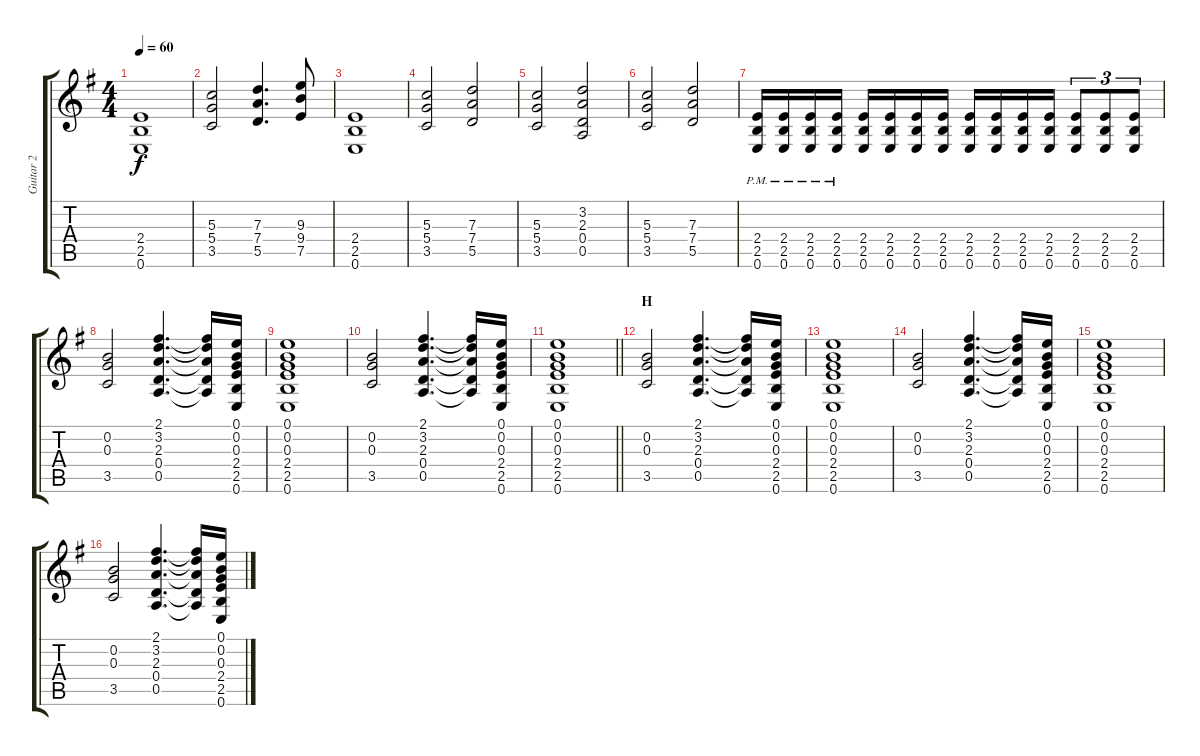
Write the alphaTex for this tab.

\track ("Guitar 2" "Guitar 2") {instrument distortionguitar}
\staff {score tabs}
\tuning (E4 B3 G3 D3 A2 E2) {hide}
\ts (4 4)
\tempo 60
\clef g2
\ks g
(2.4 2.5 0.6).1{dy f} |
(5.3 5.4 3.5).2 (7.3 7.4 5.5).4{d} (9.3 9.4 7.5).8 |
(2.4 2.5 0.6).1 |
(5.3 5.4 3.5).2 (7.3 7.4 5.5).2 |
(5.3 5.4 3.5).2 (3.2 2.3 0.4 0.5).2 |
(5.3 5.4 3.5).2 (7.3 7.4 5.5).2 |
(2.4{pm} 2.5{pm} 0.6{pm}).16 (2.4{pm} 2.5{pm} 0.6{pm}).16 (2.4{pm} 2.5{pm} 0.6{pm}).16 (2.4{pm} 2.5{pm} 0.6{pm}).16 (2.4 2.5 0.6).16 (2.4 2.5 0.6).16 (2.4 2.5 0.6).16 (2.4 2.5 0.6).16 (2.4 2.5 0.6).16 (2.4 2.5 0.6).16 (2.4 2.5 0.6).16 (2.4 2.5 0.6).16 (2.4 2.5 0.6).8{tu (3 2)} (2.4 2.5 0.6).8{tu (3 2)} (2.4 2.5 0.6).8{tu (3 2)} |
(0.2 0.3 3.5).2 (2.1 3.2 2.3 0.4 0.5).4{d} (2.1{t} 3.2{t} 2.3{t} 0.4{t} 0.5{t}).16 (0.1 0.2 0.3 2.4 2.5 0.6).16 |
(0.1 0.2 0.3 2.4 2.5 0.6).1 |
(0.2 0.3 3.5).2 (2.1 3.2 2.3 0.4 0.5).4{d} (2.1{t} 3.2{t} 2.3{t} 0.4{t} 0.5{t}).16 (0.1 0.2 0.3 2.4 2.5 0.6).16 |
\barLineRight lightlight
(0.1 0.2 0.3 2.4 2.5 0.6).1 |
\section ("" "H")
(0.2 0.3 3.5).2 (2.1 3.2 2.3 0.4 0.5).4{d} (2.1{t} 3.2{t} 2.3{t} 0.4{t} 0.5{t}).16 (0.1 0.2 0.3 2.4 2.5 0.6).16 |
(0.1 0.2 0.3 2.4 2.5 0.6).1 |
(0.2 0.3 3.5).2 (2.1 3.2 2.3 0.4 0.5).4{d} (2.1{t} 3.2{t} 2.3{t} 0.4{t} 0.5{t}).16 (0.1 0.2 0.3 2.4 2.5 0.6).16 |
(0.1 0.2 0.3 2.4 2.5 0.6).1 |
(0.2 0.3 3.5).2 (2.1 3.2 2.3 0.4 0.5).4{d} (2.1{t} 3.2{t} 2.3{t} 0.4{t} 0.5{t}).16 (0.1 0.2 0.3 2.4 2.5 0.6).16
